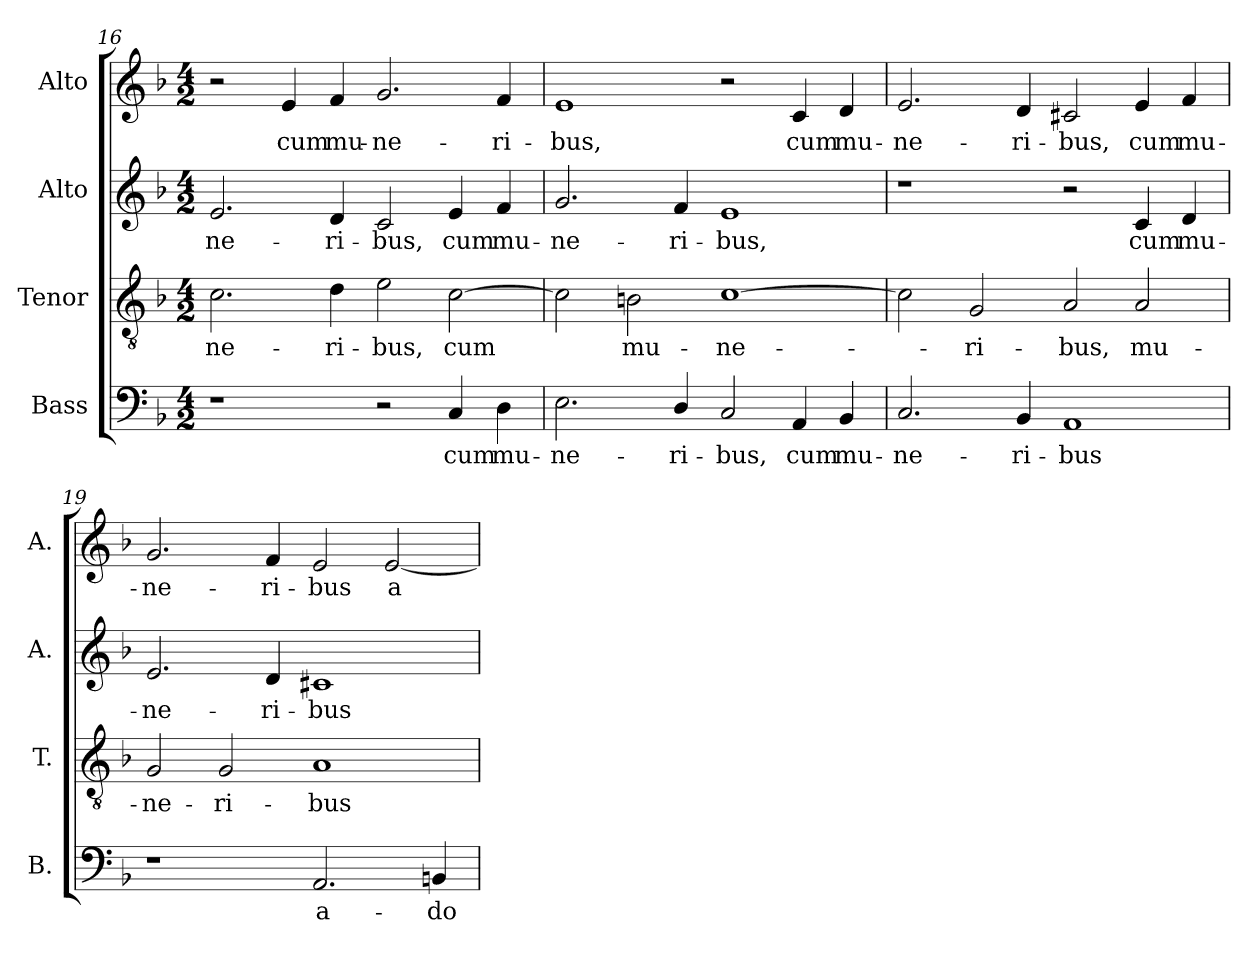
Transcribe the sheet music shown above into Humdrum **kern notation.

**kern	**text	**kern	**text	**kern	**text	**kern	**text
*part4	*part4	*part3	*part3	*part2	*part2	*part1	*part1
*staff4	*staff4	*staff3	*staff3	*staff2	*staff2	*staff1	*staff1
*I"Bass	*	*I"Tenor	*	*I"Alto	*	*I"Alto	*
*I'B.	*	*I'T.	*	*I'A.	*	*I'A.	*
*clefF4	*	*clefGv2	*	*clefG2	*	*clefG2	*
*	*	*ITrd7c12	*	*	*	*	*
*k[b-]	*	*k[b-]	*	*k[b-]	*	*k[b-]	*
*F:	*	*F:	*	*F:	*	*F:	*
*M4/2	*	*M4/2	*	*M4/2	*	*M4/2	*
=16	=16	=16	=16	=16	=16	=16	=16
!	!	!	!LO:LY:b:color=#000000	!	!	!	!
!	!	!	!	!	!LO:LY:b:color=#000000	!	!
1r	.	2.Ci\	-ne-	2.ei/	-ne-	2r	.
!	!	!	!	!	!	!	!LO:LY:b:color=#000000
.	.	.	.	.	.	4ei/	cum
!	!	!	!LO:LY:b:color=#000000	!	!	!	!
!	!	!	!	!	!LO:LY:b:color=#000000	!	!
!	!	!	!	!	!	!	!LO:LY:b:color=#000000
.	.	4Di\	-ri-	4di/	-ri-	4fi/	mu-
!	!	!	!LO:LY:b:color=#000000	!	!	!	!
!	!	!	!	!	!LO:LY:b:color=#000000	!	!
!	!	!	!	!	!	!	!LO:LY:b:color=#000000
2r	.	2Ei\	-bus,	2ci/	-bus,	2.gi/	-ne-
!	!LO:LY:b:color=#000000	!	!	!	!	!	!
!	!	!	!LO:LY:b:color=#000000	!	!	!	!
!	!	!	!	!	!LO:LY:b:color=#000000	!	!
4Ci/	cum	[2Ci\	cum	4ei/	cum	.	.
!	!LO:LY:b:color=#000000	!	!	!	!	!	!
!	!	!	!	!	!LO:LY:b:color=#000000	!	!
!	!	!	!	!	!	!	!LO:LY:b:color=#000000
4Di\	mu-	.	.	4fi/	mu-	4fi/	-ri-
=17	=17	=17	=17	=17	=17	=17	=17
!	!LO:LY:b:color=#000000	!	!	!	!	!	!
!	!	!	!	!	!LO:LY:b:color=#000000	!	!
!	!	!	!	!	!	!	!LO:LY:b:color=#000000
2.Ei\	-ne-	2Ci\]	.	2.gi/	-ne-	1ei	-bus,
!	!	!	!LO:LY:b:color=#000000	!	!	!	!
.	.	2BBni\	mu-	.	.	.	.
!	!LO:LY:b:color=#000000	!	!	!	!	!	!
!	!	!	!	!	!LO:LY:b:color=#000000	!	!
4Di/	-ri-	.	.	4fi/	-ri-	.	.
!	!LO:LY:b:color=#000000	!	!	!	!	!	!
!	!	!	!LO:LY:b:color=#000000	!	!	!	!
!	!	!	!	!	!LO:LY:b:color=#000000	!	!
2Ci/	-bus,	[1Ci	-ne-	1ei	-bus,	2r	.
!	!LO:LY:b:color=#000000	!	!	!	!	!	!
!	!	!	!	!	!	!	!LO:LY:b:color=#000000
4AAi/	cum	.	.	.	.	4ci/	cum
!	!LO:LY:b:color=#000000	!	!	!	!	!	!
!	!	!	!	!	!	!	!LO:LY:b:color=#000000
4BB-i/	mu-	.	.	.	.	4di/	mu-
=18	=18	=18	=18	=18	=18	=18	=18
!	!LO:LY:b:color=#000000	!	!	!	!	!	!
!	!	!	!	!	!	!	!LO:LY:b:color=#000000
2.Ci/	-ne-	2Ci\]	.	1r	.	2.ei/	-ne-
!	!	!	!LO:LY:b:color=#000000	!	!	!	!
.	.	2GGi/	-ri-	.	.	.	.
!	!LO:LY:b:color=#000000	!	!	!	!	!	!
!	!	!	!	!	!	!	!LO:LY:b:color=#000000
4BB-i/	-ri-	.	.	.	.	4di/	-ri-
!	!LO:LY:b:color=#000000	!	!	!	!	!	!
!	!	!	!LO:LY:b:color=#000000	!	!	!	!
!	!	!	!	!	!	!	!LO:LY:b:color=#000000
1AAi	-bus	2AAi/	-bus,	2r	.	2c#Xi/	-bus,
!	!	!	!LO:LY:b:color=#000000	!	!	!	!
!	!	!	!	!	!LO:LY:b:color=#000000	!	!
!	!	!	!	!	!	!	!LO:LY:b:color=#000000
.	.	2AAi/	mu-	4ci/	cum	4ei/	cum
!	!	!	!	!	!LO:LY:b:color=#000000	!	!
!	!	!	!	!	!	!	!LO:LY:b:color=#000000
.	.	.	.	4di/	mu-	4fi/	mu-
!!LO:PB:g=z
=19	=19	=19	=19	=19	=19	=19	=19
!	!	!	!LO:LY:b:color=#000000	!	!	!	!
!	!	!	!	!	!LO:LY:b:color=#000000	!	!
!	!	!	!	!	!	!	!LO:LY:b:color=#000000
1r	.	2GGi/	-ne-	2.ei/	-ne-	2.gi/	-ne-
!	!	!	!LO:LY:b:color=#000000	!	!	!	!
.	.	2GGi/	-ri-	.	.	.	.
!	!	!	!	!	!LO:LY:b:color=#000000	!	!
!	!	!	!	!	!	!	!LO:LY:b:color=#000000
.	.	.	.	4di/	-ri-	4fi/	-ri-
!	!LO:LY:b:color=#000000	!	!	!	!	!	!
!	!	!	!LO:LY:b:color=#000000	!	!	!	!
!	!	!	!	!	!LO:LY:b:color=#000000	!	!
!	!	!	!	!	!	!	!LO:LY:b:color=#000000
2.AAi/	a-	1AAi	-bus	1c#Xi	-bus	2ei/	-bus
!	!	!	!	!	!	!	!LO:LY:b:color=#000000
.	.	.	.	.	.	[2ei/	a-
!	!LO:LY:b:color=#000000	!	!	!	!	!	!
4BBni/	-do-	.	.	.	.	.	.
=	=	=	=	=	=	=	=
*-	*-	*-	*-	*-	*-	*-	*-
